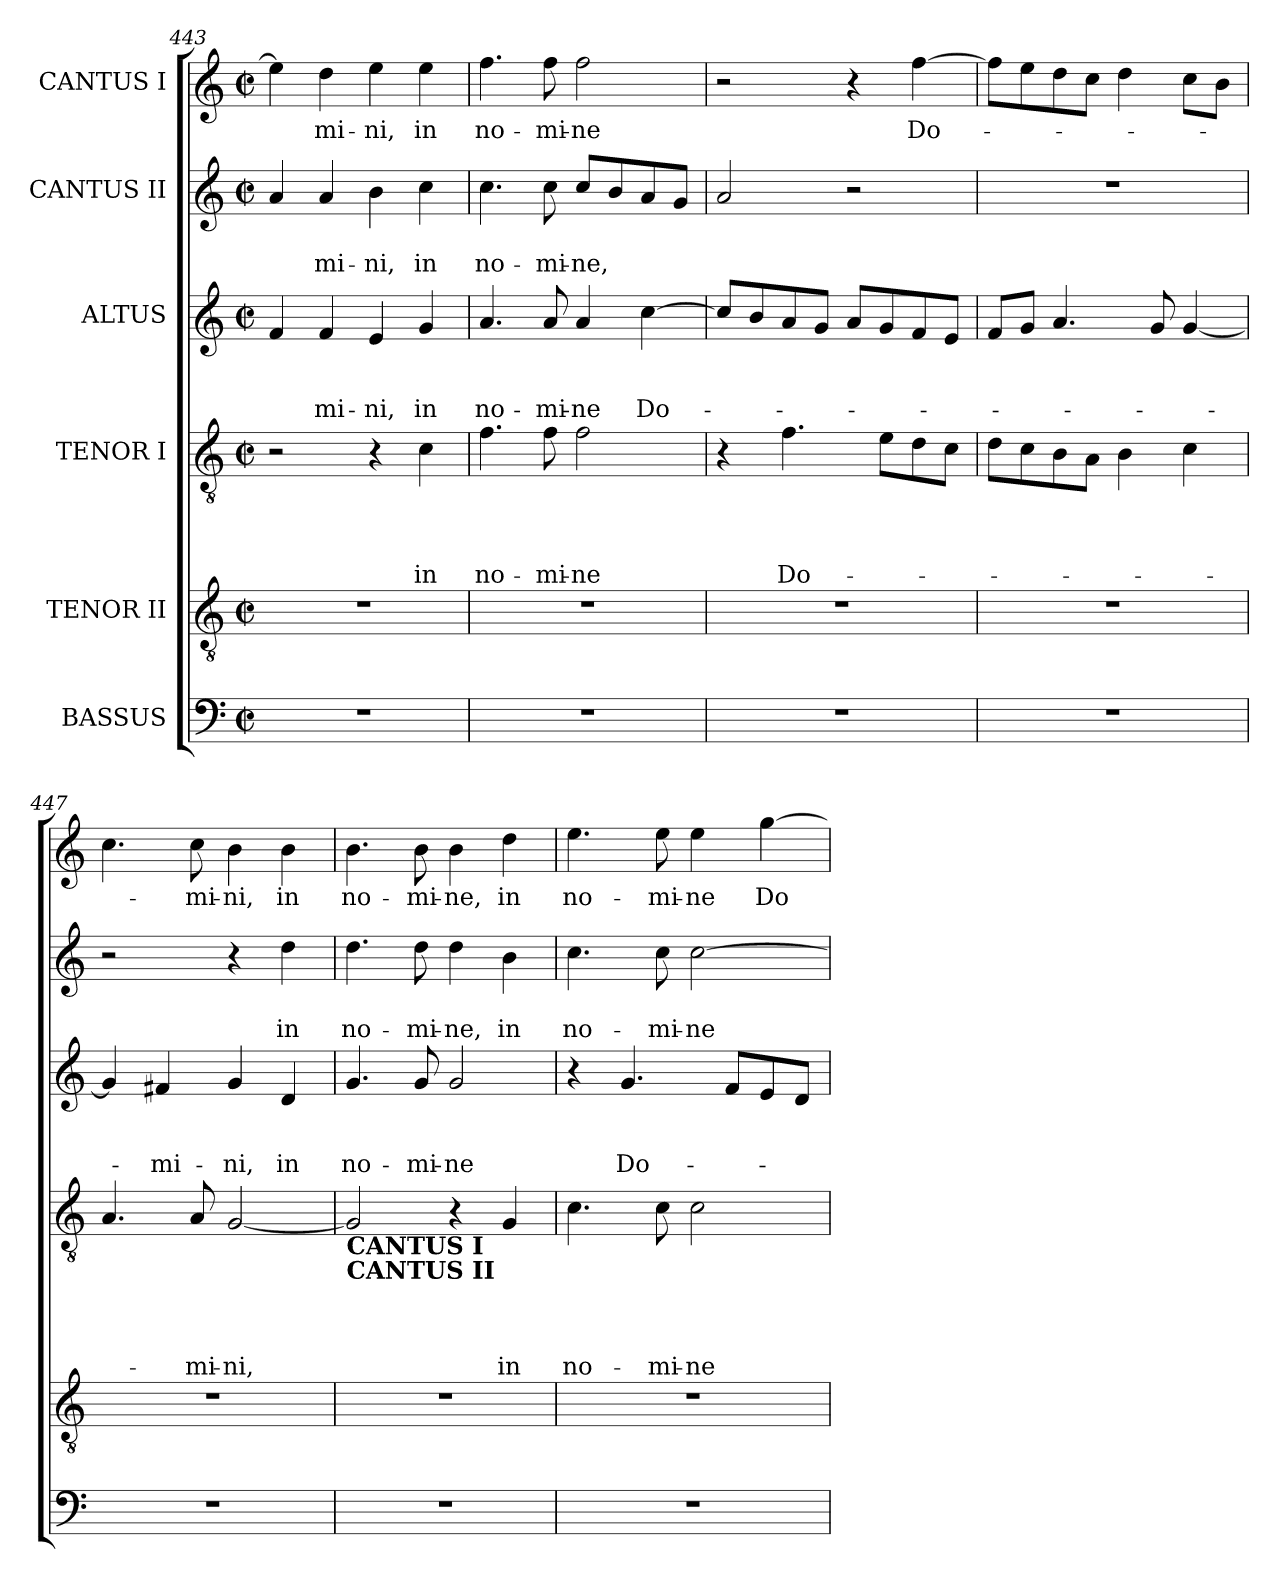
**kern	**kern	**kern	**text	**text	**text	**text	**kern	**text	**text	**text	**kern	**text	**text	**kern	**text
*part6	*part5	*part4	*part4	*part4	*part4	*part4	*part3	*part3	*part3	*part3	*part2	*part2	*part2	*part1	*part1
*staff6	*staff5	*staff4	*staff4	*staff4	*staff4	*staff4	*staff3	*staff3	*staff3	*staff3	*staff2	*staff2	*staff2	*staff1	*staff1
*I"BASSUS	*I"TENOR II	*I"TENOR I	*	*	*	*	*I"ALTUS	*	*	*	*I"CANTUS II	*	*	*I"CANTUS I	*
*clefF4	*clefGv2	*clefGv2	*	*	*	*	*clefG2	*	*	*	*clefG2	*	*	*clefG2	*
*k[]	*k[]	*k[]	*	*	*	*	*k[]	*	*	*	*k[]	*	*	*k[]	*
*C:	*C:	*C:	*	*	*	*	*C:	*	*	*	*C:	*	*	*C:	*
*M2/2	*M2/2	*M2/2	*	*	*	*	*M2/2	*	*	*	*M2/2	*	*	*M2/2	*
*met(c|)	*met(c|)	*met(c|)	*	*	*	*	*met(c|)	*	*	*	*met(c|)	*	*	*met(c|)	*
=443	=443	=443	=443	=443	=443	=443	=443	=443	=443	=443	=443	=443	=443	=443	=443
1r	1r	2r	.	.	.	.	4f/	.	.	.	4a/	.	.	4ee\]	.
.	.	.	.	.	.	.	4f/	.	.	-mi-	4a/	.	-mi-	4dd\	-mi-
.	.	4r	.	.	.	.	4e/	.	.	-ni,	4b\	.	-ni,	4ee\	-ni,
.	.	4c\	.	.	.	in	4g/	.	.	in	4cc\	.	in	4ee\	in
=444	=444	=444	=444	=444	=444	=444	=444	=444	=444	=444	=444	=444	=444	=444	=444
1r	1r	4.f\	.	.	.	no-	4.a/	.	.	no-	4.cc\	.	no-	4.ff\	no-
.	.	8f\	.	.	.	-mi-	8a/	.	.	-mi-	8cc\	.	-mi-	8ff\	-mi-
.	.	2f\	.	.	.	-ne	4a/	.	.	-ne	8cc/L	.	-ne,	2ff\	-ne
.	.	.	.	.	.	.	.	.	.	.	8b/	.	.	.	.
.	.	.	.	.	.	.	[4cc\	.	.	Do-	8a/	.	.	.	.
.	.	.	.	.	.	.	.	.	.	.	8g/J	.	.	.	.
=445	=445	=445	=445	=445	=445	=445	=445	=445	=445	=445	=445	=445	=445	=445	=445
1r	1r	4r	.	.	.	.	8cc/L]	.	.	.	2a/	.	.	2r	.
.	.	.	.	.	.	.	8b/	.	.	.	.	.	.	.	.
.	.	4.f\	.	.	.	Do-	8a/	.	.	.	.	.	.	.	.
.	.	.	.	.	.	.	8g/J	.	.	.	.	.	.	.	.
.	.	.	.	.	.	.	8a/L	.	.	.	2r	.	.	4r	.
.	.	8e\L	.	.	.	.	8g/	.	.	.	.	.	.	.	.
.	.	8d\	.	.	.	.	8f/	.	.	.	.	.	.	[4ff\	Do-
.	.	8c\J	.	.	.	.	8e/J	.	.	.	.	.	.	.	.
=446	=446	=446	=446	=446	=446	=446	=446	=446	=446	=446	=446	=446	=446	=446	=446
1r	1r	8d\L	.	.	.	.	8f/L	.	.	.	1r	.	.	8ff\L]	.
.	.	8c\	.	.	.	.	8g/J	.	.	.	.	.	.	8ee\	.
.	.	8B\	.	.	.	.	4.a/	.	.	.	.	.	.	8dd\	.
.	.	8A\J	.	.	.	.	.	.	.	.	.	.	.	8cc\J	.
.	.	4B\	.	.	.	.	.	.	.	.	.	.	.	4dd\	.
.	.	.	.	.	.	.	8g/	.	.	.	.	.	.	.	.
.	.	4c\	.	.	.	.	[4g/	.	.	.	.	.	.	8cc\L	.
.	.	.	.	.	.	.	.	.	.	.	.	.	.	8b\J	.
=447	=447	=447	=447	=447	=447	=447	=447	=447	=447	=447	=447	=447	=447	=447	=447
1r	1r	4.A/	.	.	.	.	4g/]	.	.	.	2r	.	.	4.cc\	.
.	.	.	.	.	.	.	4f#X/	.	.	-mi-	.	.	.	.	.
.	.	8A/	.	.	.	-mi-	.	.	.	.	.	.	.	8cc\	-mi-
.	.	[2G/	.	.	.	-ni,	4g/	.	.	-ni,	4r	.	.	4b\	-ni,
.	.	.	.	.	.	.	4d/	.	.	in	4dd\	.	in	4b\	in
!!LO:PB:g=z
=448	=448	=448	=448	=448	=448	=448	=448	=448	=448	=448	=448	=448	=448	=448	=448
!	!	!LO:TX:b:B:t=CANTUS I	!	!	!	!	!	!	!	!	!	!	!	!	!
!	!	!LO:TX:b:B:t=CANTUS II	!	!	!	!	!	!	!	!	!	!	!	!	!
1r	1r	2G/]	.	.	.	.	4.g/	.	.	no-	4.dd\	.	no-	4.b\	no-
.	.	.	.	.	.	.	8g/	.	.	-mi-	8dd\	.	-mi-	8b\	-mi-
.	.	4r	.	.	.	.	2g/	.	.	-ne	4dd\	.	-ne,	4b\	-ne,
.	.	4G/	.	.	.	in	.	.	.	.	4b\	.	in	4dd\	in
=449	=449	=449	=449	=449	=449	=449	=449	=449	=449	=449	=449	=449	=449	=449	=449
1r	1r	4.c\	.	.	.	no-	4r	.	.	.	4.cc\	.	no-	4.ee\	no-
.	.	.	.	.	.	.	4.g/	.	.	Do-	.	.	.	.	.
.	.	8c\	.	.	.	-mi-	.	.	.	.	8cc\	.	-mi-	8ee\	-mi-
.	.	2c\	.	.	.	-ne	.	.	.	.	[2cc\	.	-ne	4ee\	-ne
.	.	.	.	.	.	.	8f/L	.	.	.	.	.	.	.	.
.	.	.	.	.	.	.	8e/	.	.	.	.	.	.	[4gg\	Do-
.	.	.	.	.	.	.	8d/J	.	.	.	.	.	.	.	.
=	=	=	=	=	=	=	=	=	=	=	=	=	=	=	=
*-	*-	*-	*-	*-	*-	*-	*-	*-	*-	*-	*-	*-	*-	*-	*-
